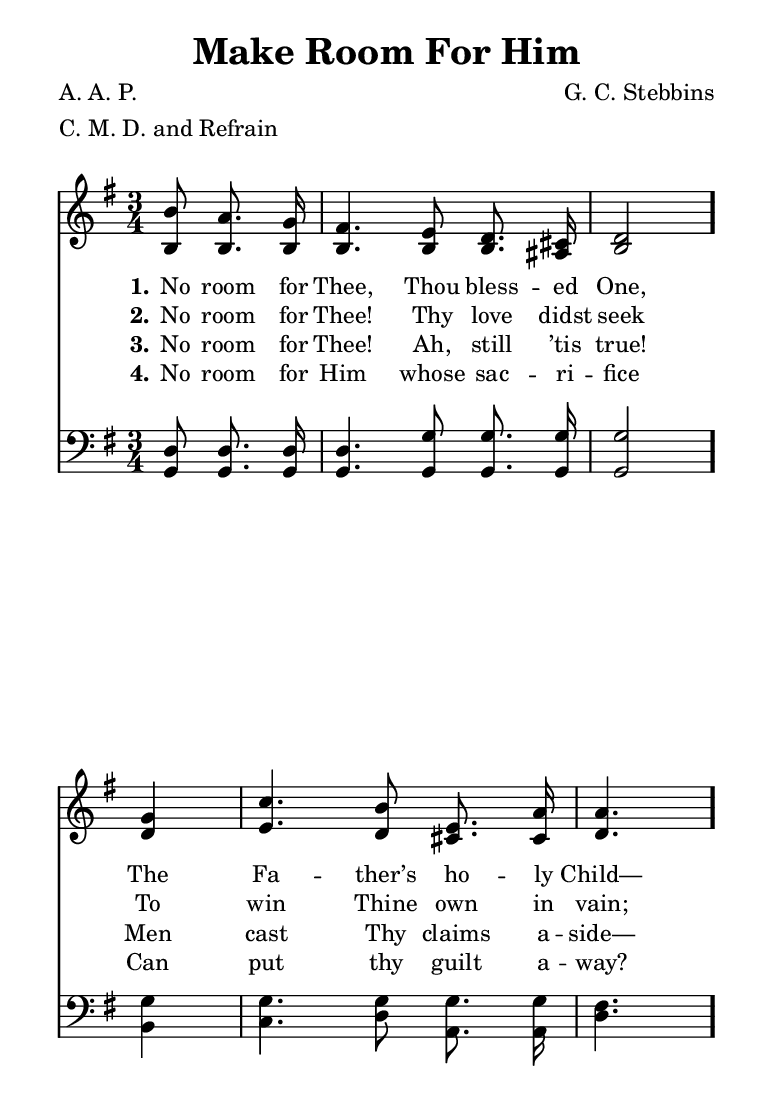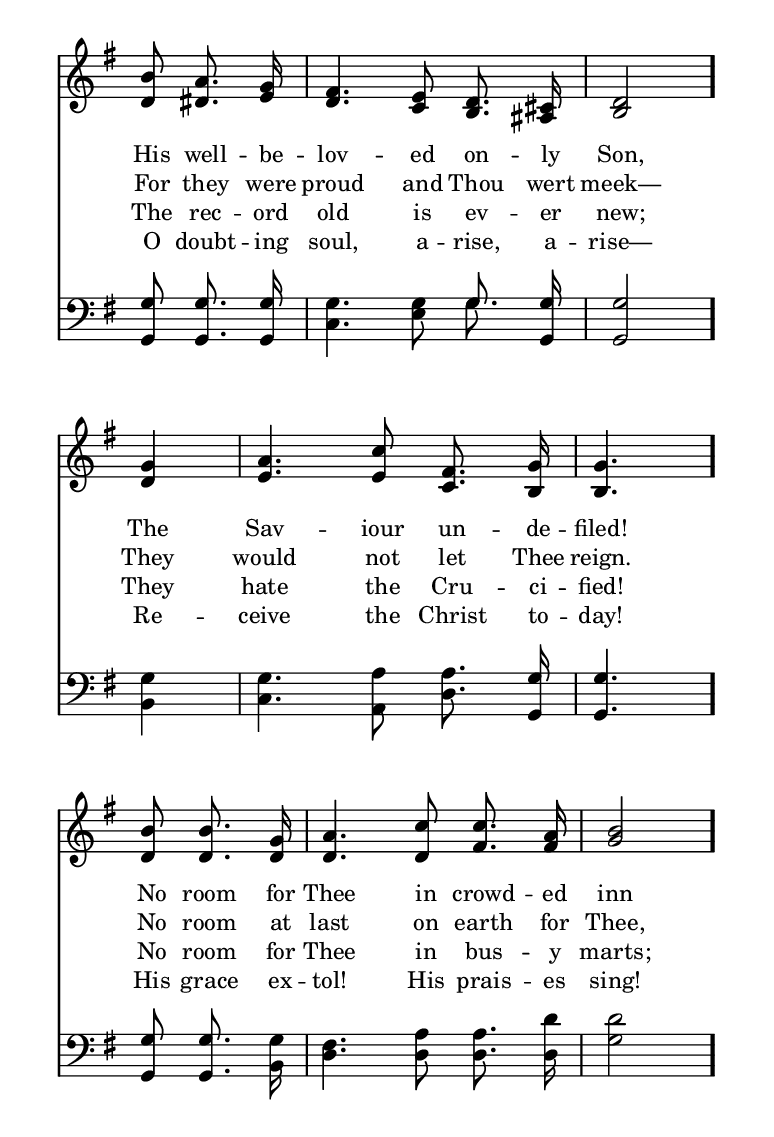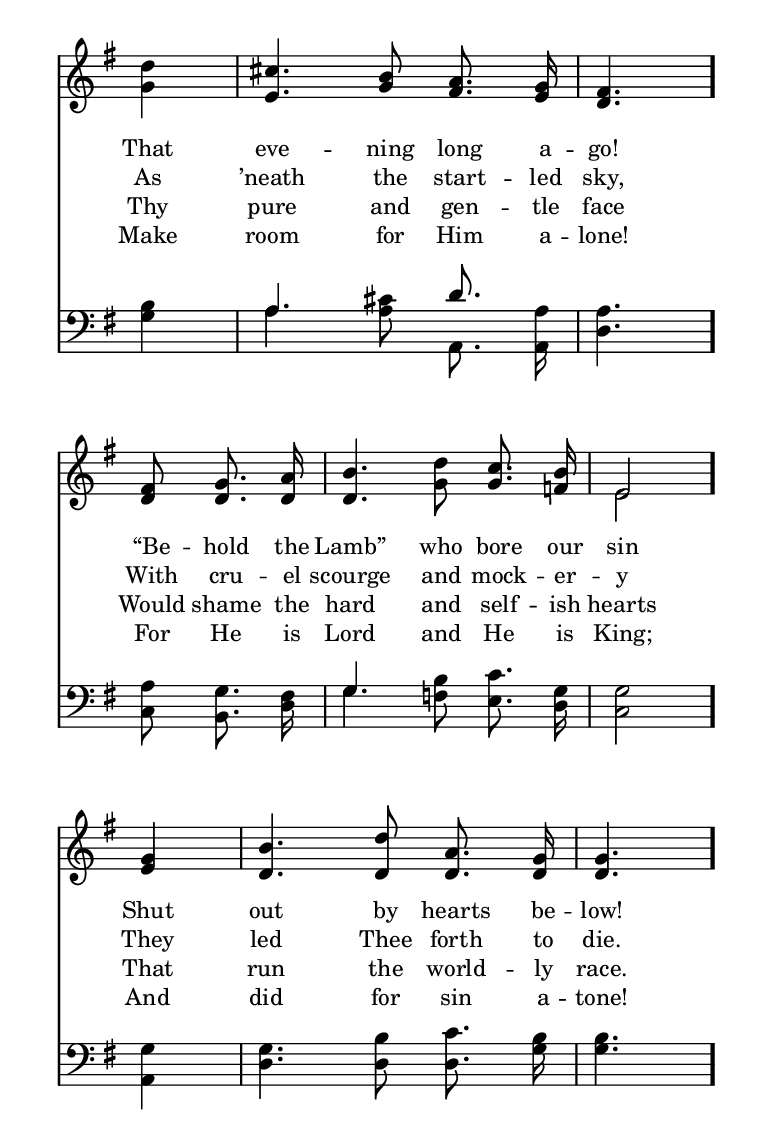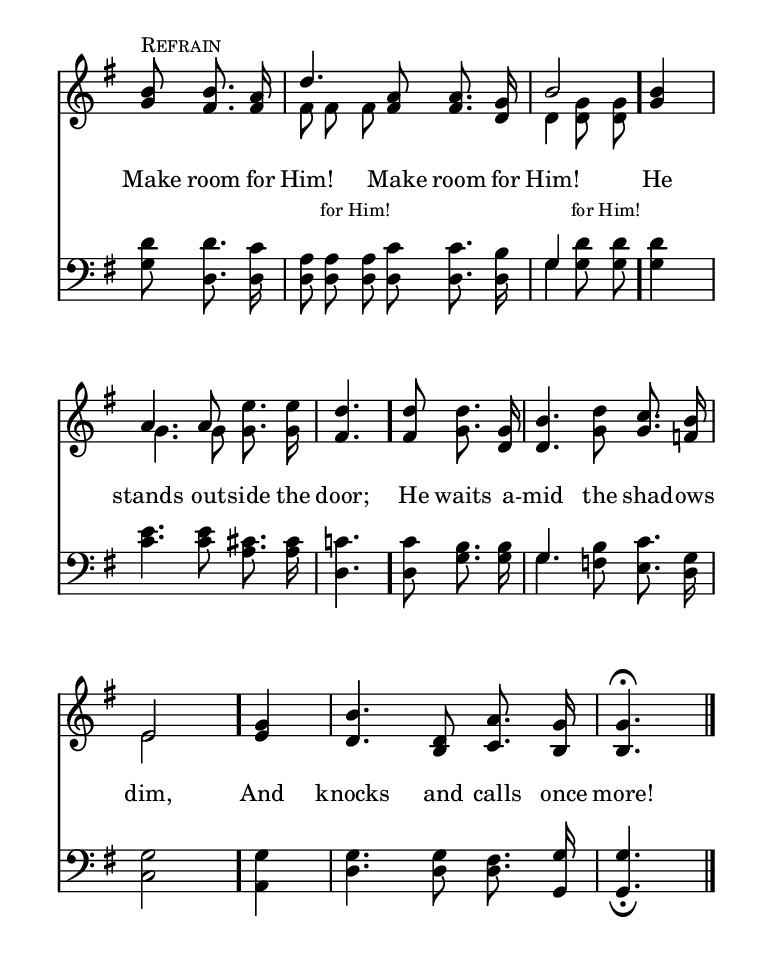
\include "common/global.ily"
\paper {
  \include "common/paper.ily"
  ragged-last-bottom = ##t
  %systems-per-page = ##f
  system-count = #(cond (is-eogsized 6) (#t #f))
  page-count = #(cond (is-eogsized 2) (#t #f))
}

\header{
  hymnnumber = "21"
  title = "Make Room For Him"
  tunename = ""
  meter = "C. M. D. and Refrain"
  poet = "A. A. P."
  composer = "G. C. Stebbins"
  %copyright = ""
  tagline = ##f
}

% for fermata in MIDI
ta = { \tempo 4=76 }
tb = { \tempo 4=38 }

patternAA = { \ta c8 c8. c16 | c4. c8 c8. c16 | c2 } %
patternAB = { \ta c8 c8. c16 | c8 c8 c8 c8 c8. c16 | c4 c8 c8 } %

patternBA = { \ta c4 | c4. c8 c8. c16 | c4. } %
patternBB = { \ta c4 | c4. c8 c8. c16 | \tb c4. \tb } %

global = {
  \include "common/overrides.ily"
  \override Staff.TimeSignature.style = #'numbered
  \time 3/4
  \override Score.MetronomeMark.transparent = ##t % hide all fermata changes too
  \ta
  \key g \major
  \partial 4.
  \autoBeamOff
}

notesSoprano = {
\global
\relative c'' {

  \changePitch \patternAA { b a g   | fis e d cis | d   }
  \changePitch \patternBA { g       | c b e, a    | a   }
  \changePitch \patternAA { b a g   | fis e d cis | d   }
  \changePitch \patternBA { g       | a c fis, g  | g   }
  \changePitch \patternAA { b b     | g a c c a   | b   }
  \changePitch \patternBA { d       | cis b a g   | fis }
  \changePitch \patternAA { fis g a | b d c b     | e,  }
  \changePitch \patternBA { g       | b d a g     | g   }


  << s^\markup { \small \caps "Refrain" }
  \changePitch \patternAA { b b a  | d a a g    | b  } >>
  \changePitch \patternBA { b      | a a e' e d }
  \changePitch \patternAA { d d g, | b d c b    | e, }
  \changePitch \patternBB { g      | b d, a' g  | g \fermata }

  \bar "|."

}
}

notesAlto = {
\global
\relative c' {

  \changePitch \patternAA { b b b   | b b b ais   | b }
  \changePitch \patternBA { d       | e d cis cis | d }
  \changePitch \patternAA { d dis e | d c b ais   | b }
  \changePitch \patternBA { d       | e e c b     | b }
  \changePitch \patternAA { d d d   | d d fis fis | g }
  \changePitch \patternBA { g       | e g fis e   | d }
  \changePitch \patternAA { d d d   | d g g f     | e }
  \changePitch \patternBA { e       | d d d d     | d }

  \changePitch \patternAB { g fis fis | fis fis fis fis fis d | d < d g > < d g>  }
  \changePitch \patternBA { g         | g g g g fis           }
  \changePitch \patternAA { fis g d   | d g g f               | e     }
  \changePitch \patternBB { e         | d b c b               | b     }

}
}

notesTenor = {
\global
\relative d {

  \changePitch \patternAA { d d d   | d g g g   | g   }
  \changePitch \patternBA { g       | g g g g   | fis }
  \changePitch \patternAA { g g g   | g g g g   | g   }
  \changePitch \patternBA { g       | g a a g   | g   }
  \changePitch \patternAA { g g g   | fis a a d | d   }
  \changePitch \patternBA { b       | a cis d a | a   }
  \changePitch \patternAA { a g fis | g b c g   | g   }
  \changePitch \patternBA { g       | g b c b   | b   }

  \changePitch \patternAB { d d c | a a a c c b   | g d' d }
  \changePitch \patternBA { d     | e e cis cis c! }
  \changePitch \patternAA { c b b | g b c g       | g     }
  \changePitch \patternBB { g     | g g fis g     | g     }

}
}

notesBass = {
\global
\relative g, {

  \changePitch \patternAA { g g g  | g g g g  | g }
  \changePitch \patternBA { b      | c d a a  | d }
  \changePitch \patternAA { g, g g | c e g g, | g }
  \changePitch \patternBA { b      | c a d g, | g }
  \changePitch \patternAA { g g b  | d d d d  | g }
  \changePitch \patternBA { g      | a a a, a | d }
  \changePitch \patternAA { c b d  | g f e d  | c }
  \changePitch \patternBA { a      | d d d g  | g }

  \changePitch \patternAB { g d d | d d d d d d | g g g }
  \changePitch \patternBA { g     | c c a a d,  }
  \changePitch \patternAA { d g g | g f e d     | c     }
  \changePitch \patternBB { a     | d d d g,    | g_\fermata }

}
}

Refrain = \lyricmode {

Make room for Him! Make room for Him! \bar "."
He stands out -- side the door; \bar "."
He waits a -- mid the shad -- ows dim, \bar "."
And knocks and calls once more! \bar "."

}

wordsA = \lyricmode {
\set stanza = "1."

No room for Thee, Thou bless -- ed One, \bar "."
The Fa -- ther’s ho -- ly Child— \bar "." \break
His well -- be -- lov -- ed on -- ly Son, \bar "."
The Sav -- iour un -- de -- filed! \bar "." \break
No room for Thee in crowd -- ed inn \bar "."
That eve -- ning long a -- go! \bar "." \break
“Be -- hold the Lamb” who bore our sin \bar "."
Shut out by hearts be -- low! \bar "." \break

}

wordsB = \lyricmode {
\set stanza = "2."

No room for Thee! Thy love didst seek
To win Thine own in vain;
For they were proud and Thou wert meek—
They would not let Thee reign.
No room at last on earth for Thee,
As ’neath the start -- led sky,
With cru -- el scourge and mock -- er -- y
They led Thee forth to die.

{ \pageBreak }

\Refrain

}

wordsC = \lyricmode {
\set stanza = "3."

No room for Thee! Ah, still ’tis true!
Men cast Thy claims a -- side—
The rec -- ord old is ev -- er new;
They hate the Cru -- ci -- fied!
No room for Thee in bus -- y marts;
Thy pure and gen -- tle face
Would shame the hard and self -- ish hearts
That run the world -- ly race.

}

wordsD = \lyricmode {
\set stanza = "4."

No room for Him whose sac -- ri -- fice
Can put thy guilt a -- way?
O doubt -- ing soul, a -- rise, a -- rise—
Re -- ceive the Christ to -- day!
His grace ex -- tol! His prais -- es sing!
Make room for Him a -- lone!
For He is Lord and He is King;
And did for sin a -- tone!

}

TenorRefrainA = \lyricmode {

	\override LyricText.font-size = #-2
	\repeat unfold 60 { \skip 4 }
	for Him!
	\repeat unfold 4 { \skip 4 }
	for Him!

}

\score {
  \context ChoirStaff <<
    \context Staff = upper <<
      \set Staff.autoBeaming = ##f
      \set ChoirStaff.systemStartDelimiter = #'SystemStartBar
      \set ChoirStaff.printPartCombineTexts = ##f
      \partcombine #'(2 . 9) \notesSoprano \notesAlto
      \context NullVoice = sopranos { \voiceOne << \notesSoprano >> }
      \context NullVoice = altos { \voiceTwo << \notesAlto >> }
      \context Lyrics = one   \lyricsto sopranos \wordsA
      \context Lyrics = two   \lyricsto sopranos \wordsB
      \context Lyrics = three \lyricsto sopranos \wordsC
      \context Lyrics = four  \lyricsto sopranos \wordsD
    >>
    \context Staff = men <<
      \set Staff.autoBeaming = ##f
      \clef bass
      \set ChoirStaff.printPartCombineTexts = ##f
      \partcombine #'(2 . 9) \notesTenor \notesBass
      \context NullVoice = tenors { \voiceOne << \notesTenor >> }
      \context NullVoice = basses { \voiceTwo << \notesBass >> }
    >>
    \new Lyrics \with { alignAboveContext = men } \lyricsto tenors \TenorRefrainA
  >>
  \layout {
    \include "common/layout.ily"
  }
  \midi{
    \include "common/midi.ily"
  }
}

\version "2.19.49"  % necessary for upgrading to future LilyPond versions.

% vi:set et ts=2 sw=2 ai nocindent syntax=lilypond:
